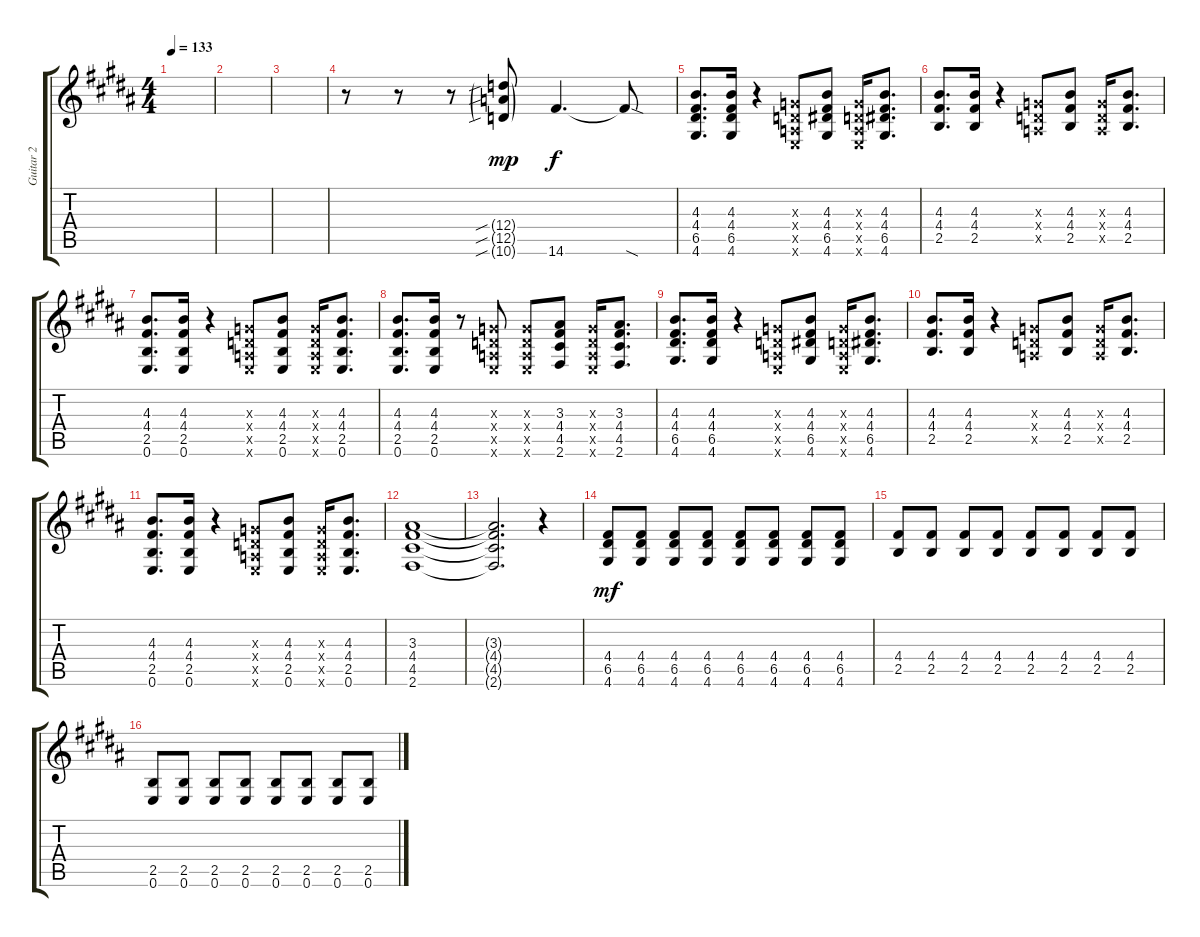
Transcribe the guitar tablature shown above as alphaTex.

\track ("Guitar 2" "Guitar 2") {instrument distortionguitar}
\staff {score tabs}
\tuning (E4 B3 G3 D3 A2 E2) {hide}
\ts (4 4)
\tempo 133
\clef g2
\ks b
|
|
|
r.8 r.8 r.8 (12.4{sib g} 12.5{sib g} 10.6{sib g}).8{dy mp} 14.6.4{d dy f} 14.6{sod t}.8 |
(4.3 4.4 6.5 4.6).8{d} (4.3 4.4 6.5 4.6).16 r.4 (0.3{x} 0.4{x} 0.5{x} 0.6{x}).8 (4.3 4.4 6.5 4.6).8 (0.3{x} 0.4{x} 0.5{x} 0.6{x}).16 (4.3 4.4 6.5 4.6).8{d} |
(4.3 4.4 2.5).8{d} (4.3 4.4 2.5).16 r.4 (0.3{x} 0.4{x} 0.5{x}).8 (4.3 4.4 2.5).8 (0.3{x} 0.4{x} 0.5{x}).16 (4.3 4.4 2.5).8{d} |
(4.3 4.4 2.5 0.6).8{d} (4.3 4.4 2.5 0.6).16 r.4 (0.3{x} 0.4{x} 0.5{x} 0.6{x}).8 (4.3 4.4 2.5 0.6).8 (0.3{x} 0.4{x} 0.5{x} 0.6{x}).16 (4.3 4.4 2.5 0.6).8{d} |
(4.3 4.4 2.5 0.6).8{d} (4.3 4.4 2.5 0.6).16 r.8 (0.3{x} 0.4{x} 0.5{x} 0.6{x}).8 (0.3{x} 0.4{x} 0.5{x} 0.6{x}).8 (3.3 4.4 4.5 2.6).8 (0.3{x} 0.4{x} 0.5{x} 0.6{x}).16 (3.3 4.4 4.5 2.6).8{d} |
(4.3 4.4 6.5 4.6).8{d} (4.3 4.4 6.5 4.6).16 r.4 (0.3{x} 0.4{x} 0.5{x} 0.6{x}).8 (4.3 4.4 6.5 4.6).8 (0.3{x} 0.4{x} 0.5{x} 0.6{x}).16 (4.3 4.4 6.5 4.6).8{d} |
(4.3 4.4 2.5).8{d} (4.3 4.4 2.5).16 r.4 (0.3{x} 0.4{x} 0.5{x}).8 (4.3 4.4 2.5).8 (0.3{x} 0.4{x} 0.5{x}).16 (4.3 4.4 2.5).8{d} |
(4.3 4.4 2.5 0.6).8{d} (4.3 4.4 2.5 0.6).16 r.4 (0.3{x} 0.4{x} 0.5{x} 0.6{x}).8 (4.3 4.4 2.5 0.6).8 (0.3{x} 0.4{x} 0.5{x} 0.6{x}).16 (4.3 4.4 2.5 0.6).8{d} |
(3.3 4.4 4.5 2.6).1 |
(3.3{t} 4.4{t} 4.5{t} 2.6{t}).2{d} r.4 |
(4.4 6.5 4.6).8{dy mf} (4.4 6.5 4.6).8 (4.4 6.5 4.6).8 (4.4 6.5 4.6).8 (4.4 6.5 4.6).8 (4.4 6.5 4.6).8 (4.4 6.5 4.6).8 (4.4 6.5 4.6).8 |
(4.4 2.5).8 (4.4 2.5).8 (4.4 2.5).8 (4.4 2.5).8 (4.4 2.5).8 (4.4 2.5).8 (4.4 2.5).8 (4.4 2.5).8 |
(2.5 0.6).8 (2.5 0.6).8 (2.5 0.6).8 (2.5 0.6).8 (2.5 0.6).8 (2.5 0.6).8 (2.5 0.6).8 (2.5 0.6).8
